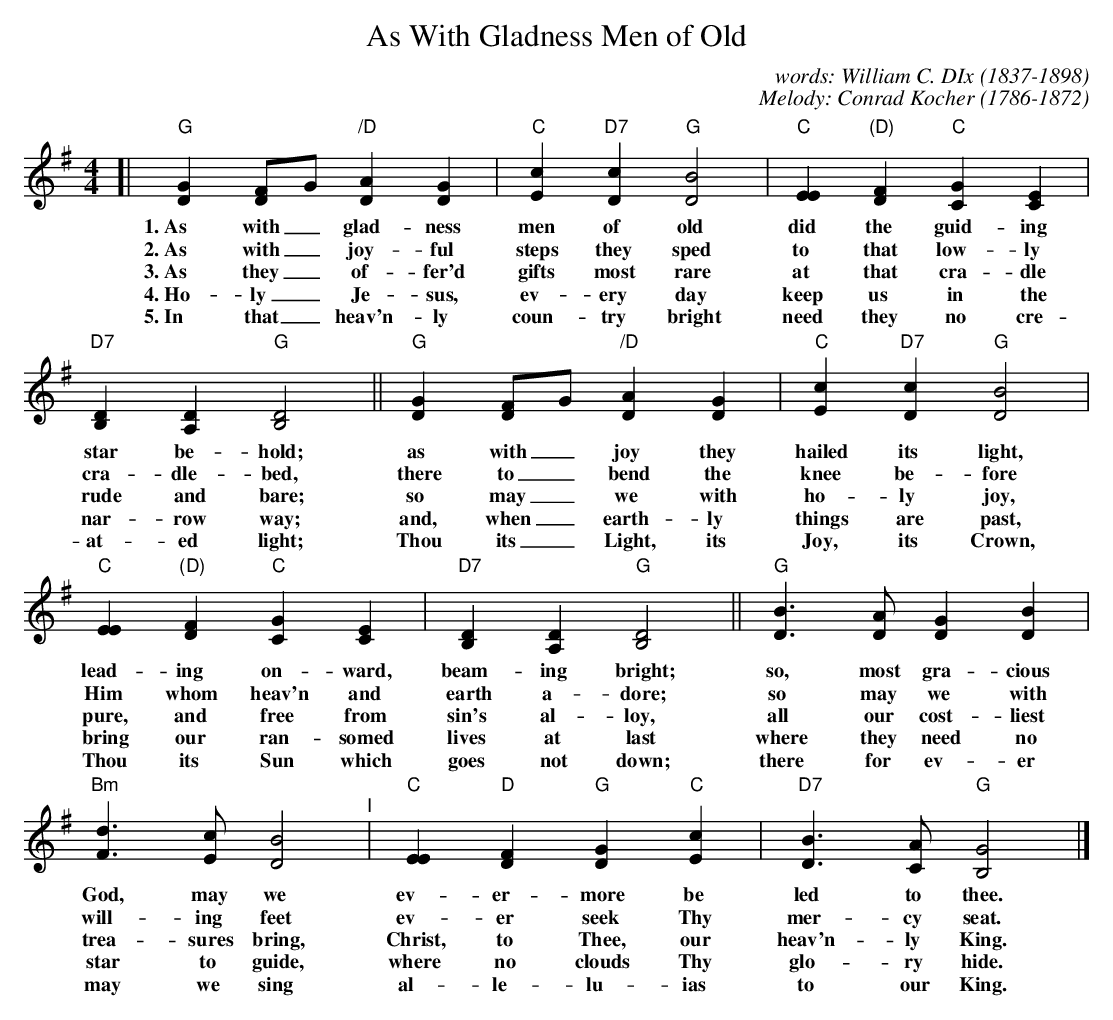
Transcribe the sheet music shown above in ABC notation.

X:1
T: As With Gladness Men of Old
C: words: William C. DIx (1837-1898)
C: Melody: Conrad Kocher (1786-1872)
M: 4/4
L: 1/8
K: G
[|\
"G"[G2D2][FD2]G "/D"[A2D2][G2D2] | "C"[c2E2]"D7"[c2D2] "G"[B4D4] |
w:1.~As with_ glad-ness men of old
w:2.~As with_ joy-ful steps they sped
w:3.~As they_ of-fer'd gifts most rare
w:4.~Ho-ly_ Je-sus, ev-ery day
w:5.~In that_ heav'n-ly coun-try bright
"C"[E2E2]"(D)"[F2D2] "C"[G2C2][E2C2] | "D7"[D2B,2][D2A,2] "G"[D4B,4] ||
w: did the guid-ing star be-hold;
w: to that low-ly cra-dle-bed,
w: at that cra-dle rude and bare;
w: keep us in the nar-row way;
w: need they no cre-at-ed light;
"G"[G2D2][FD2]G "/D"[A2D2][G2D2] | "C"[c2E2]"D7"[c2D2] "G"[B4D4] |
w: as with_ joy they hailed its light,
w: there to_ bend the knee be-fore
w: so may_ we with ho-ly joy,
w: and, when_ earth-ly things are past,
w: Thou its_ Light, its Joy, its Crown,
"C"[E2E2]"(D)"[F2D2] "C"[G2C2][E2C2] | "D7"[D2B,2][D2A,2]  "G"[D4B,4] ||
w: lead-ing on-ward, beam-ing bright;
w: Him whom heav'n and earth a-dore;
w: pure, and free from sin's al-loy,
w: bring our ran-somed lives at last
w: Thou its Sun which goes not down;
"G"[B3D3][AD] [G2D2][B2D2] | "Bm"[d3F3][cE] [B4D4] "^I"|
w: so, most gra-cious God, may we
w: so may we with will-ing feet
w: all our cost-liest trea-sures bring,
w: where they need no star to guide,
w: there for ev-er may we sing
"C"[E2E2]"D"[F2D2] "G"[G2D2]"C"[c2E2] | "D7"[B3D3][AC] "G"[G4B,4] |]
w: ev-er-more be led to thee.
w: ev-er seek Thy mer-cy seat.
w: Christ, to Thee, our heav'n-ly King.
w: where no clouds Thy glo-ry hide.
w: al-le-lu-ias to our King.
